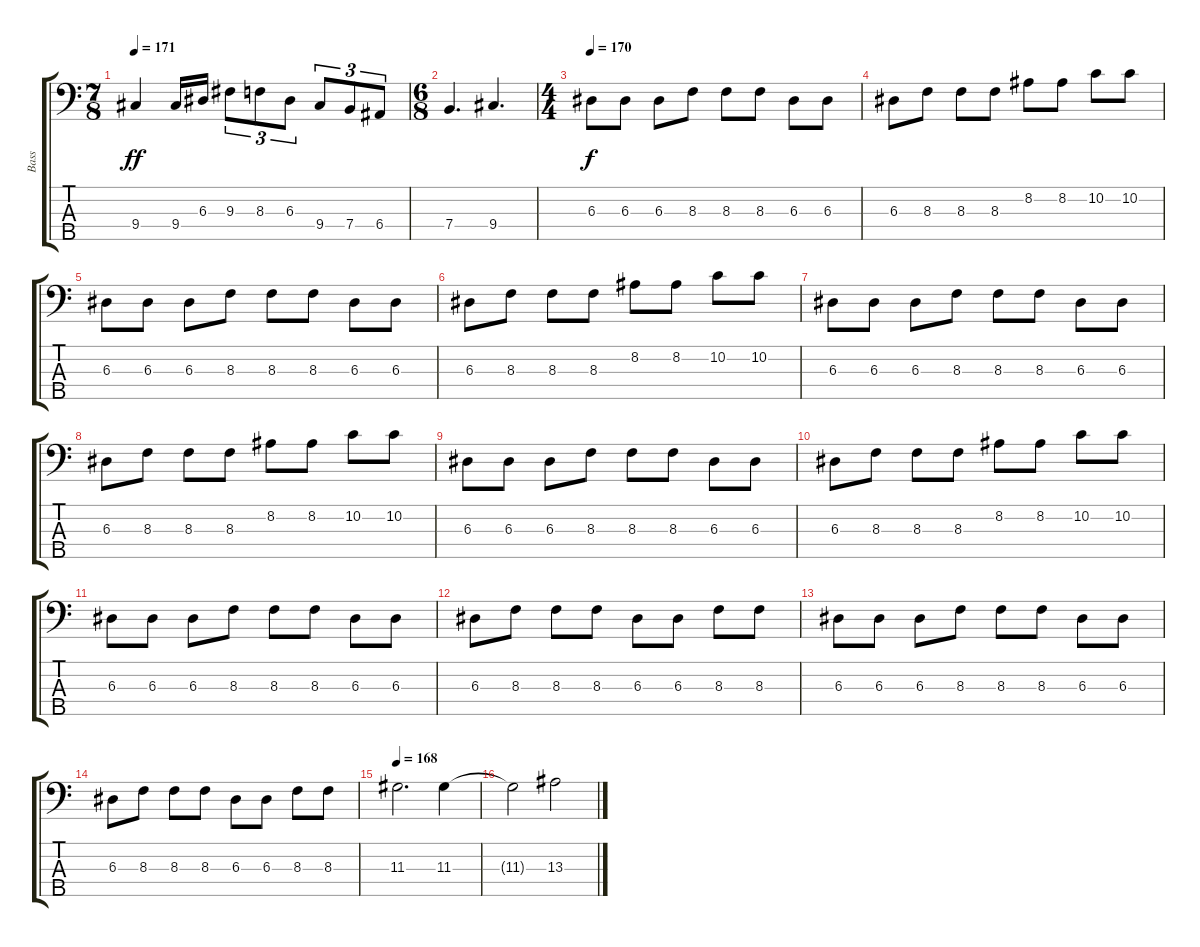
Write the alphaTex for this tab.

\track ("Bass" "Bass") {instrument electricbassfinger}
\staff {score tabs}
\tuning (G2 D2 A1 E1 B0) {hide}
\ts (7 8)
\tempo 171
\clef f4
\ks c
9.4.4{dy ff} 9.4.16 6.3.16 9.3.8{tu (3 2)} 8.3.8{tu (3 2)} 6.3.8{tu (3 2)} 9.4.8{tu (3 2)} 7.4.8{tu (3 2)} 6.4.8{tu (3 2)} |
\ts (6 8)
7.4.4{d} 9.4.4{d} |
\ts (4 4)
\tempo 170
6.3.8{dy f} 6.3.8 6.3.8 8.3.8 8.3.8 8.3.8 6.3.8 6.3.8 |
6.3.8 8.3.8 8.3.8 8.3.8 8.2.8 8.2.8 10.2.8 10.2.8 |
6.3.8 6.3.8 6.3.8 8.3.8 8.3.8 8.3.8 6.3.8 6.3.8 |
6.3.8 8.3.8 8.3.8 8.3.8 8.2.8 8.2.8 10.2.8 10.2.8 |
6.3.8 6.3.8 6.3.8 8.3.8 8.3.8 8.3.8 6.3.8 6.3.8 |
6.3.8 8.3.8 8.3.8 8.3.8 8.2.8 8.2.8 10.2.8 10.2.8 |
6.3.8 6.3.8 6.3.8 8.3.8 8.3.8 8.3.8 6.3.8 6.3.8 |
6.3.8 8.3.8 8.3.8 8.3.8 8.2.8 8.2.8 10.2.8 10.2.8 |
6.3.8 6.3.8 6.3.8 8.3.8 8.3.8 8.3.8 6.3.8 6.3.8 |
6.3.8 8.3.8 8.3.8 8.3.8 6.3.8 6.3.8 8.3.8 8.3.8 |
6.3.8 6.3.8 6.3.8 8.3.8 8.3.8 8.3.8 6.3.8 6.3.8 |
6.3.8 8.3.8 8.3.8 8.3.8 6.3.8 6.3.8 8.3.8 8.3.8 |
\tempo 168
11.3.2{d} 11.3.4 |
11.3{t}.2 13.3.2
